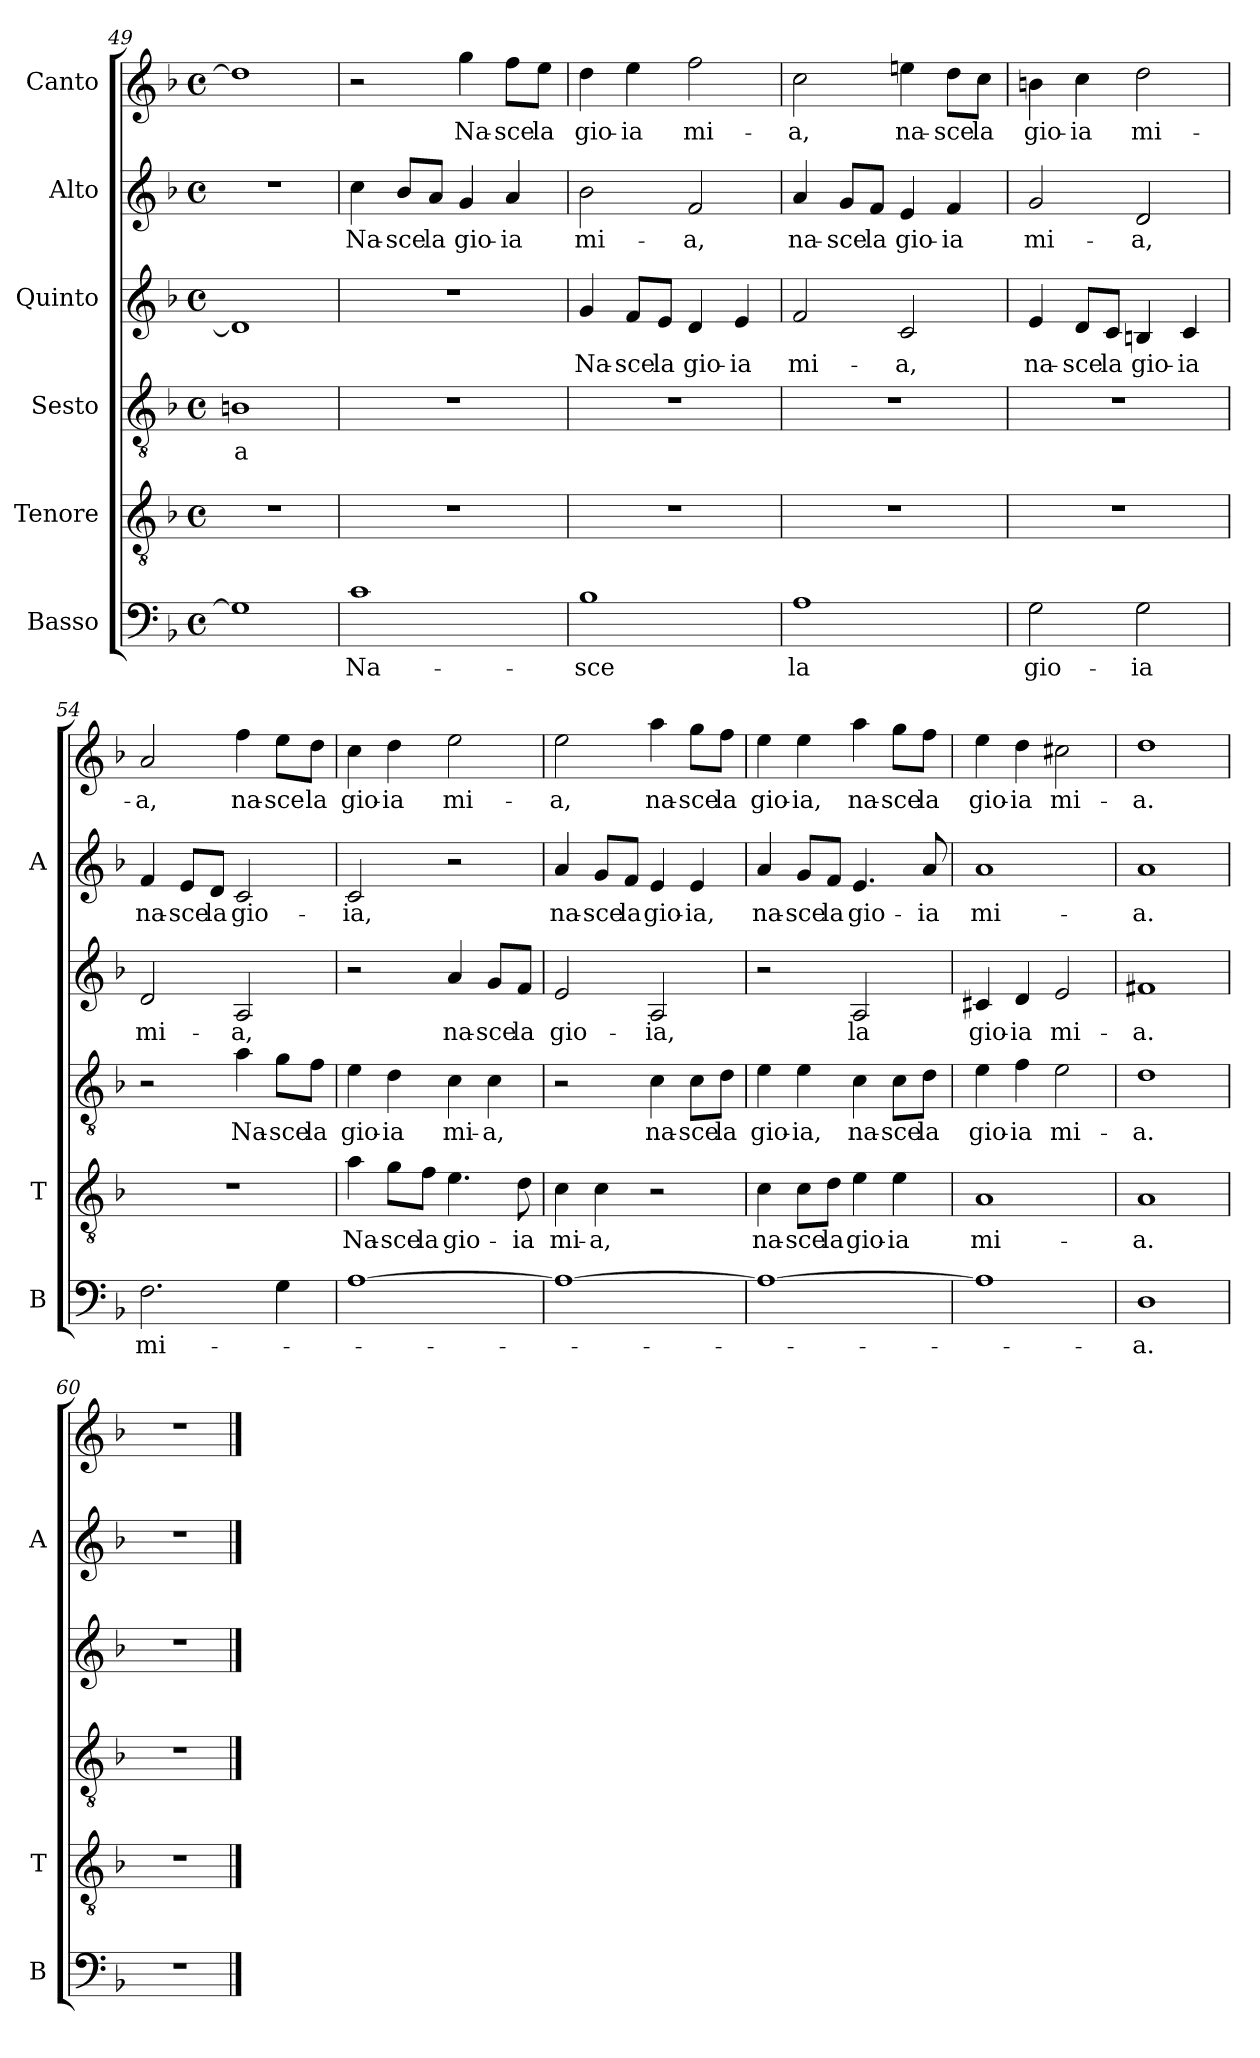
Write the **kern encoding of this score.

**kern	**text	**kern	**text	**kern	**text	**kern	**text	**kern	**text	**kern	**text
*part6	*part6	*part5	*part5	*part4	*part4	*part3	*part3	*part2	*part2	*part1	*part1
*staff6	*staff6	*staff5	*staff5	*staff4	*staff4	*staff3	*staff3	*staff2	*staff2	*staff1	*staff1
*I"Basso	*	*I"Tenore	*	*I"Sesto	*	*I"Quinto	*	*I"Alto	*	*I"Canto	*
*I'B	*	*I'T	*	*	*	*	*	*I'A	*	*	*
*clefF4	*	*clefGv2	*	*clefGv2	*	*clefG2	*	*clefG2	*	*clefG2	*
*k[b-]	*	*k[b-]	*	*k[b-]	*	*k[b-]	*	*k[b-]	*	*k[b-]	*
*F:	*	*F:	*	*F:	*	*F:	*	*F:	*	*F:	*
*M4/4	*	*M4/4	*	*M4/4	*	*M4/4	*	*M4/4	*	*M4/4	*
*met(c)	*	*met(c)	*	*met(c)	*	*met(c)	*	*met(c)	*	*met(c)	*
=49	=49	=49	=49	=49	=49	=49	=49	=49	=49	=49	=49
1G]	.	1r	.	1Bn	-a	1d]	.	1r	.	1dd]	.
=50	=50	=50	=50	=50	=50	=50	=50	=50	=50	=50	=50
1c	Na-	1r	.	1r	.	1r	.	4cc	Na-	2r	.
.	.	.	.	.	.	.	.	8b-/L	-sce	.	.
.	.	.	.	.	.	.	.	8a/J	-la	.	.
.	.	.	.	.	.	.	.	4g	gio-	4gg	Na-
.	.	.	.	.	.	.	.	4a	-ia	8ff\L	-sce
.	.	.	.	.	.	.	.	.	.	8ee\J	-la
=51	=51	=51	=51	=51	=51	=51	=51	=51	=51	=51	=51
1B-	-sce	1r	.	1r	.	4g	Na-	2b-	mi-	4dd	gio-
.	.	.	.	.	.	8f/L	-sce	.	.	4ee	-ia
.	.	.	.	.	.	8e/J	-la	.	.	.	.
.	.	.	.	.	.	4d	gio-	2f	-a,	2ff	mi-
.	.	.	.	.	.	4e	-ia	.	.	.	.
=52	=52	=52	=52	=52	=52	=52	=52	=52	=52	=52	=52
1A	-la	1r	.	1r	.	2f	mi-	4a	na-	2cc	-a,
.	.	.	.	.	.	.	.	8g/L	-sce	.	.
.	.	.	.	.	.	.	.	8f/J	-la	.	.
.	.	.	.	.	.	2c	-a,	4e	gio-	4een	na-
.	.	.	.	.	.	.	.	4f	-ia	8dd\L	-sce
.	.	.	.	.	.	.	.	.	.	8cc\J	-la
=53	=53	=53	=53	=53	=53	=53	=53	=53	=53	=53	=53
2G	gio-	1r	.	1r	.	4e	na-	2g	mi-	4bn	gio-
.	.	.	.	.	.	8d/L	-sce	.	.	4cc	-ia
.	.	.	.	.	.	8c/J	-la	.	.	.	.
2G	-ia	.	.	.	.	4Bn	gio-	2d	-a,	2dd	mi-
.	.	.	.	.	.	4c	-ia	.	.	.	.
=54	=54	=54	=54	=54	=54	=54	=54	=54	=54	=54	=54
2.F	mi-	1r	.	2r	.	2d	mi-	4f	na-	2a	-a,
.	.	.	.	.	.	.	.	8e/L	-sce	.	.
.	.	.	.	.	.	.	.	8d/J	-la	.	.
.	.	.	.	4a	Na-	2A	-a,	2c	gio-	4ff	na-
4G	.	.	.	8g\L	-sce	.	.	.	.	8ee\L	-sce
.	.	.	.	8f\J	-la	.	.	.	.	8dd\J	-la
=55	=55	=55	=55	=55	=55	=55	=55	=55	=55	=55	=55
[1A	.	4a	Na-	4e	gio-	2r	.	2c	-ia,	4cc	gio-
.	.	8g\L	-sce	4d	-ia	.	.	.	.	4dd	-ia
.	.	8f\J	-la	.	.	.	.	.	.	.	.
.	.	4.e	gio-	4c	mi-	4a	na-	2r	.	2ee	mi-
.	.	.	.	4c	-a,	8g/L	-sce	.	.	.	.
.	.	8d	-ia	.	.	8f/J	-la	.	.	.	.
=56	=56	=56	=56	=56	=56	=56	=56	=56	=56	=56	=56
1A_	.	4c	mi-	2r	.	2e	gio-	4a	na-	2ee	-a,
.	.	4c	-a,	.	.	.	.	8g/L	-sce	.	.
.	.	.	.	.	.	.	.	8f/J	-la	.	.
.	.	2r	.	4c	na-	2A	-ia,	4e	gio-	4aa	na-
.	.	.	.	8c\L	-sce	.	.	4e	-ia,	8gg\L	-sce
.	.	.	.	8d\J	-la	.	.	.	.	8ff\J	-la
=57	=57	=57	=57	=57	=57	=57	=57	=57	=57	=57	=57
1A_	.	4c	na-	4e	gio-	2r	.	4a	na-	4ee	gio-
.	.	8c\L	-sce	4e	-ia,	.	.	8g/L	-sce	4ee	-ia,
.	.	8d\J	-la	.	.	.	.	8f/J	-la	.	.
.	.	4e	gio-	4c	na-	2A	-la	4.e	gio-	4aa	na-
.	.	4e	-ia	8c\L	-sce	.	.	.	.	8gg\L	-sce
.	.	.	.	8d\J	-la	.	.	8a	-ia	8ff\J	-la
=58	=58	=58	=58	=58	=58	=58	=58	=58	=58	=58	=58
1A]	.	1A	mi-	4e	gio-	4c#X	gio-	1a	mi-	4ee	gio-
.	.	.	.	4f	-ia	4d	-ia	.	.	4dd	-ia
.	.	.	.	2e	mi-	2e	mi-	.	.	2cc#X	mi-
=59	=59	=59	=59	=59	=59	=59	=59	=59	=59	=59	=59
1D	-a.	1A	-a.	1d	-a.	1f#X	-a.	1a	-a.	1dd	-a.
=60	=60	=60	=60	=60	=60	=60	=60	=60	=60	=60	=60
1r	.	1r	.	1r	.	1r	.	1r	.	1r	.
==	==	==	==	==	==	==	==	==	==	==	==
*-	*-	*-	*-	*-	*-	*-	*-	*-	*-	*-	*-
